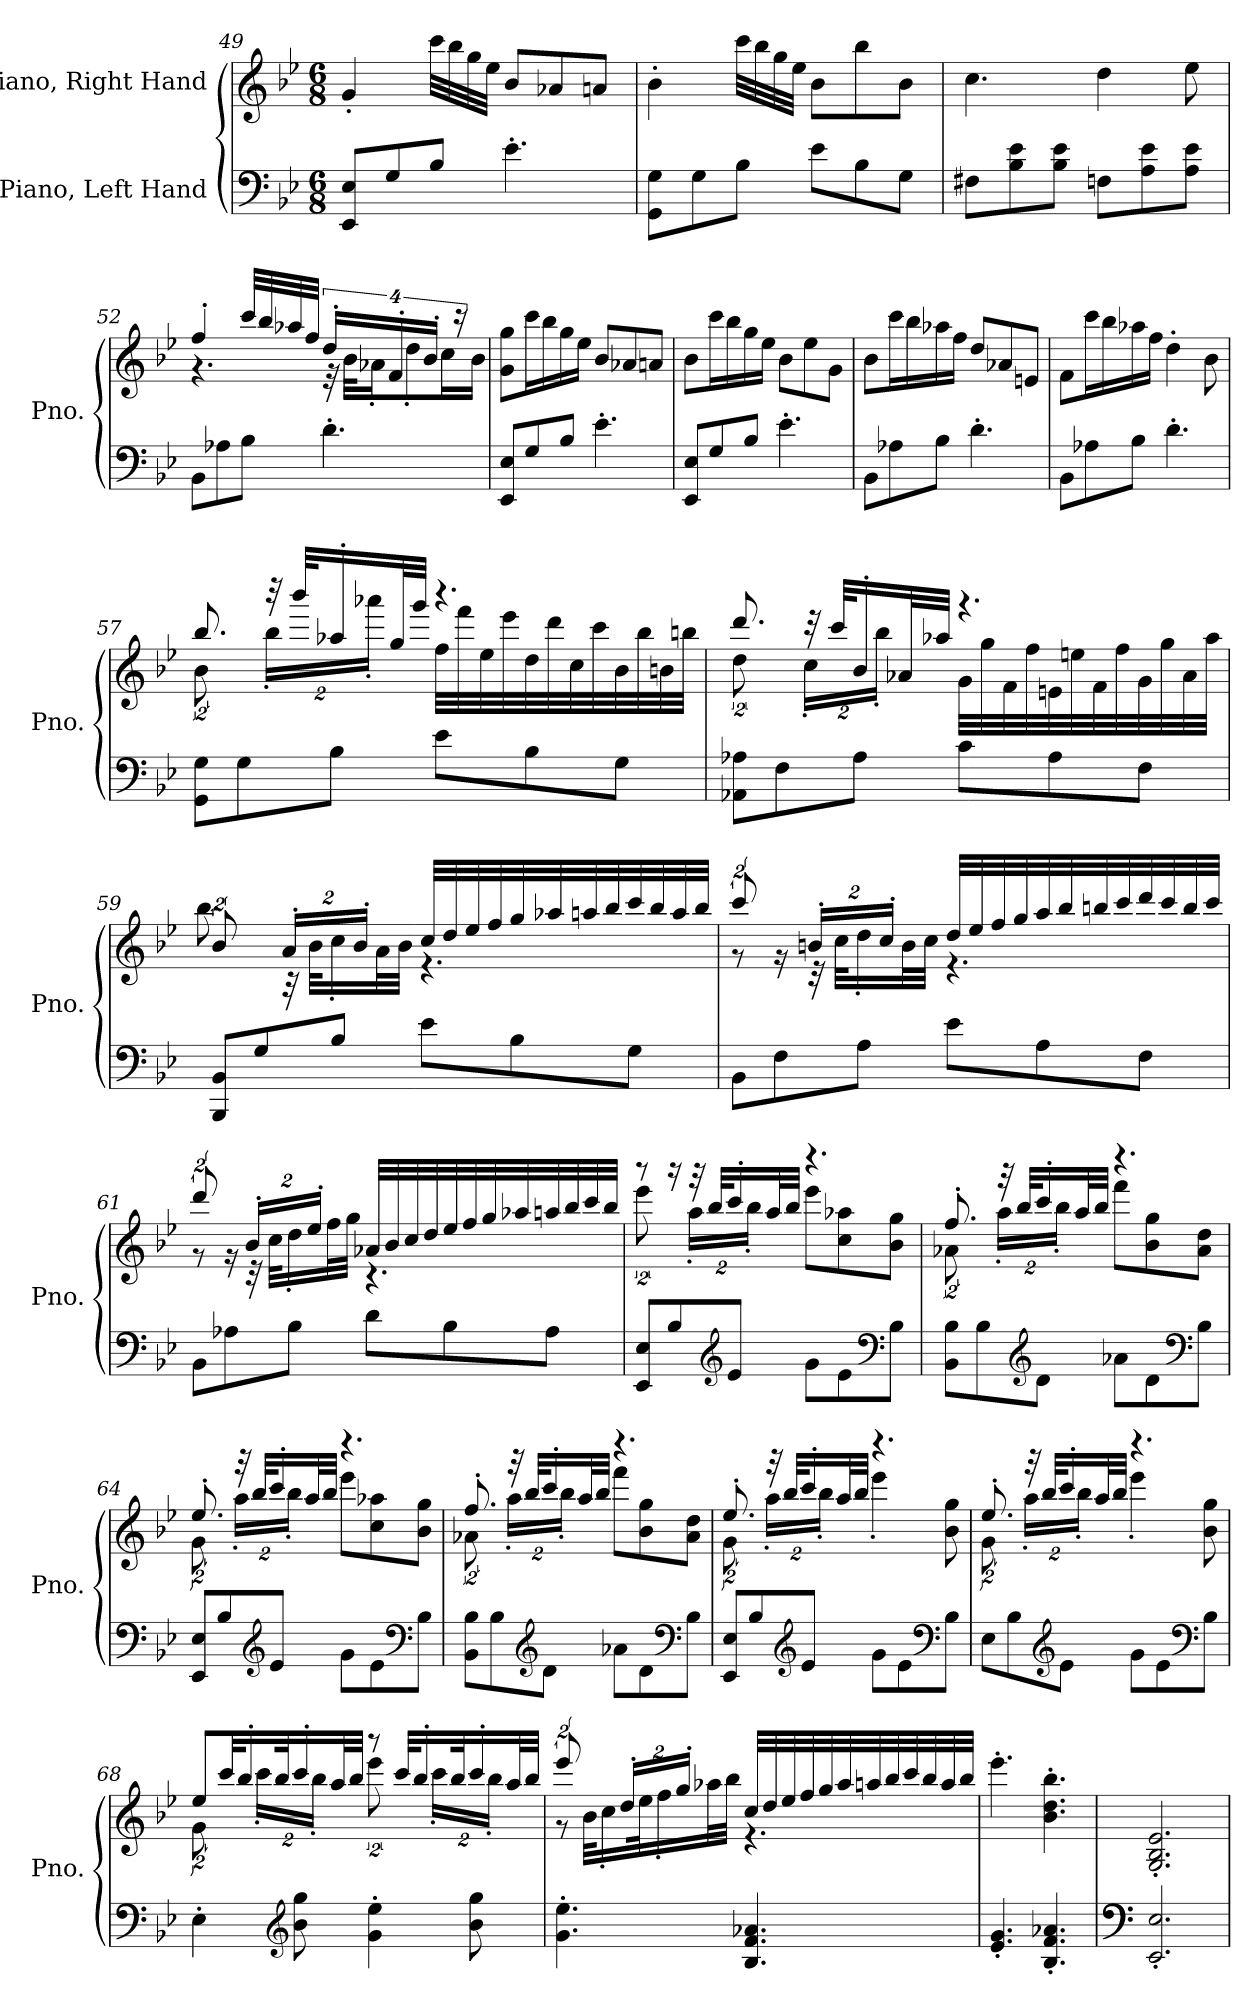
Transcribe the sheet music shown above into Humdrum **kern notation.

**kern	**kern
*part2	*part1
*staff2	*staff1
*I"Piano, Left Hand	*I"Piano, Right Hand
*I'Pno.	*I'Pno.
*clefF4	*clefG2
*k[b-e-]	*k[b-e-]
*M6/8	*M6/8
=49	=49
8EE-/ 8E-/L	4g'/
8G/	.
8B-/J	32ccc\LLL
.	32bb-\
.	32gg\
.	32ee-\JJJ
4.e-'\	8b-/L
.	8a-X/
.	8an/J
!!LO:LB:g=z
=50	=50
8GG\ 8G\L	4b-'\
8G\	.
8B-\J	32ccc\LLL
.	32bb-\
.	32gg\
.	32ee-\JJJ
8e-\L	8b-\L
8B-\	8bb-\
8G\J	8b-\J
=51	=51
8F#X\L	4.cc\
8B-\ 8e-\	.
8B-\ 8e-\J	.
8Fn\L	4dd\
8A\ 8e-\	.
8A\ 8e-\J	8ee-\
=52	=52
*	*^
8BB-\L	4ff'/	4.r
8A-X\	.	.
8B-\J	32ccc/LLL	.
.	32bb-/	.
.	32aa-X/	.
.	32ff/JJJ	.
4.d'\	32%3dd'/L	32r
.	.	32b-\KLL
.	.	16a-X'\J
.	32%3f'/	.
.	.	8dd'\
.	32%3b-'/J	.
.	.	16cc\L
.	32%3r	.
.	.	16b-\JJ
*	*v	*v
!!LO:LB:g=z
=53	=53
8EE-/ 8E-/L	8g\ 8gg\L
8G/	16ccc\L
.	16bb-\
8B-/J	16gg\
.	16ee-\JJ
4.e-'\	8b-/L
.	8a-X/
.	8an/J
=54	=54
8EE-/ 8E-/L	8b-\L
8G/	16ccc\L
.	16bb-\
8B-/J	16gg\
.	16ee-\JJ
4.e-'\	8b-\L
.	8ee-\
.	8g\J
=55	=55
8BB-\L	8b-\L
8A-X\	16ccc\L
.	16bb-\
8B-\J	16aa-X\
.	16ff\JJ
4.d'\	8dd/L
.	8a-X/
.	8en/J
=56	=56
8BB-\L	8f\L
8A-X\	16ccc\L
.	16bb-\
8B-\J	16aa-X\
.	16ff\JJ
4.d'\	4dd'\
.	8b-\
!!LO:PB:g=z
=57	=57
*	*^
8GG\ 8G\L	8.bb-/	16%3b-\
8G\	.	.
.	32r	32%3bb-'\L
.	32bbb-/KLL	.
8B-\J	16aa-X'/	.
.	.	32%3aaa-X'\J
.	32gg/L	.
.	32ggg/JJJ	.
8e-\L	4.r	32ff\LLL
.	.	32fff\
.	.	32ee-\
.	.	32eee-\
8B-\	.	32dd\
.	.	32ddd\
.	.	32cc\
.	.	32ccc\
8G\J	.	32b-\
.	.	32bb-\
.	.	32bn\
.	.	32bbn\JJJ
!!LO:LB:g=z	!!
=58	=58	=58
8AA-X\ 8A-X\L	8.ddd/	16%3dd\
8F\	.	.
.	32r	32%3cc'\L
.	32ccc/KLL	.
8A-\J	16b-'/	.
.	.	32%3bb-'\J
.	32a-X/L	.
.	32aa-X/JJJ	.
8c\L	4.r	32g\LLL
.	.	32gg\
.	.	32f\
.	.	32ff\
8A-\	.	32en\
.	.	32een\
.	.	32f\
.	.	32ff\
8F\J	.	32g\
.	.	32gg\
.	.	32a-\
.	.	32aa-\JJJ
!!LO:LB:g=z	!!
=59	=59	=59
8BBB-/ 8BB-/L	16%3b-/	8.bb-\
8G/	.	.
.	32%3a'/L	32r
.	.	32b-\KLL
8B-/J	.	16cc'\
.	32%3b-'/J	.
.	.	32a\L
.	.	32b-\JJJ
8e-\L	32cc/LLL	4.r
.	32dd/	.
.	32ee-/	.
.	32ff/	.
8B-\	32gg/	.
.	32aa-X/	.
.	32aan/	.
.	32bb-/	.
8G\J	32ccc/	.
.	32bb-/	.
.	32aa/	.
.	32bb-/JJJ	.
!!LO:LB:g=z	!!
=60	=60	=60
8BB-\L	16%3ccc/	8r
8F\	.	16r
.	32%3bn'/L	32r
.	.	32cc\KLL
8A\J	.	16dd'\
.	32%3cc'/J	.
.	.	32b\L
.	.	32cc\JJJ
8e-\L	32dd/LLL	4.r
.	32ee-/	.
.	32ff/	.
.	32gg/	.
8A\	32aa/	.
.	32bb-/	.
.	32bbn/	.
.	32ccc/	.
8F\J	32ddd/	.
.	32ccc/	.
.	32bb/	.
.	32ccc/JJJ	.
!!LO:LB:g=z	!!
=61	=61	=61
8BB-\L	16%3ddd/	8r
8A-X\	.	16r
.	32%3b-'/L	32r
.	.	32cc\KLL
8B-\J	.	16dd'\
.	32%3ee-'/J	.
.	.	32ff\L
.	.	32gg\JJJ
8d\L	32a-X/LLL	4.r
.	32b-/	.
.	32cc/	.
.	32dd/	.
8B-\	32ee-/	.
.	32ff/	.
.	32gg/	.
.	32aa-X/	.
8A-\J	32aan/	.
.	32bb-/	.
.	32ccc/	.
.	32bb-/JJJ	.
=62	=62	=62
8EE-/ 8E-/L	8r	16%3eee-\
8B-/	16r	.
.	32r	32%3aa'\L
.	32bb-/KLL	.
*clefG2	*	*
8e-/J	16ccc'/	.
.	.	32%3bb-'\J
.	32aa/L	.
.	32bb-/JJJ	.
8g\L	4.r	8eee-\L
8e-\	.	8cc\ 8aa-X\
*clefF4	*	*
8B-\J	.	8b-\ 8gg\J
!!LO:LB:g=z	!!
=63	=63	=63
8BB-\ 8B-\L	8.ff'/	16%3a-X\
8B-\	.	.
.	32r	32%3aa'\L
.	32bb-/KLL	.
*clefG2	*	*
8d\J	16ccc'/	.
.	.	32%3bb-'\J
.	32aa/L	.
.	32bb-/JJJ	.
8a-X\L	4.r	8fff\L
8d\	.	8b-\ 8gg\
*clefF4	*	*
8B-\J	.	8a-\ 8dd\J
=64	=64	=64
8EE-/ 8E-/L	8.ee-'/	16%3g\
8B-/	.	.
.	32r	32%3aa'\L
.	32bb-/KLL	.
*clefG2	*	*
8e-/J	16ccc'/	.
.	.	32%3bb-'\J
.	32aa/L	.
.	32bb-/JJJ	.
8g\L	4.r	8eee-\L
8e-\	.	8cc\ 8aa-X\
*clefF4	*	*
8B-\J	.	8b-\ 8gg\J
!!LO:PB:g=z	!!
=65	=65	=65
8BB-\ 8B-\L	8.ff'/	16%3a-X\
8B-\	.	.
.	32r	32%3aa'\L
.	32bb-/KLL	.
*clefG2	*	*
8d\J	16ccc'/	.
.	.	32%3bb-'\J
.	32aa/L	.
.	32bb-/JJJ	.
8a-X\L	4.r	8fff\L
8d\	.	8b-\ 8gg\
*clefF4	*	*
8B-\J	.	8a-\ 8dd\J
=66	=66	=66
8EE-/ 8E-/L	8.ee-'/	16%3g\
8B-/	.	.
.	32r	32%3aa'\L
.	32bb-/KLL	.
*clefG2	*	*
8e-/J	16ccc'/	.
.	.	32%3bb-'\J
.	32aa/L	.
.	32bb-/JJJ	.
8g\L	4.r	4eee-'\
8e-\	.	.
*clefF4	*	*
8B-\J	.	8b-\ 8gg\
!!LO:LB:g=z	!!
=67	=67	=67
8E-\L	8.ee-'/	16%3g\
8B-\	.	.
.	32r	32%3aa'\L
.	32bb-/KLL	.
*clefG2	*	*
8e-\J	16ccc'/	.
.	.	32%3bb-'\J
.	32aa/L	.
.	32bb-/JJJ	.
8g\L	4.r	4eee-'\
8e-\	.	.
*clefF4	*	*
8B-\J	.	8b-\ 8gg\
=68	=68	=68
4E-'\	8ee-/L	16%3g\
.	32ccc/KL	.
.	16bb-'/	.
.	.	32%3ccc'\L
.	32bb-/K	.
*clefG2	*	*
8b-\ 8gg\	16ccc'/	.
.	.	32%3bb-'\J
.	32aa/L	.
.	32bb-/JJJ	.
4g\' 4ee-\'	8r	16%3eee-\
.	32ccc/KLL	.
.	16bb-'/	.
.	.	32%3ccc'\L
.	32bb-/K	.
8b-\ 8gg\	16ccc'/	.
.	.	32%3bb-'\J
.	32aa/L	.
.	32bb-/JJJ	.
!!LO:LB:g=z	!!
=69	=69	=69
4.g\' 4.ee-\'	16%3eee-/	8r
.	.	32b-\KLL
.	.	16cc'\
.	32%3dd'/L	.
.	.	32ee-\K
.	.	16ff'\
.	32%3gg'/J	.
.	.	32aa-X\L
.	.	32bb-\JJJ
4.B-/ 4.f/ 4.a-X/	32cc/LLL	4.r
.	32dd/	.
.	32ee-/	.
.	32ff/	.
.	32gg/	.
.	32aa-/	.
.	32aan/	.
.	32bb-/	.
.	32ccc/	.
.	32bb-/	.
.	32aa/	.
.	32bb-/JJJ	.
*	*v	*v
=70	=70
4.e-/' 4.g/'	4.eee-'\
4.B-/' 4.f/' 4.a-X/'	4.b-\' 4.dd\' 4.bb-\'
=71	=71
*clefF4	*
2.EE-/' 2.E-/'	2.G/' 2.B-/' 2.e-/'
=	=
*-	*-
